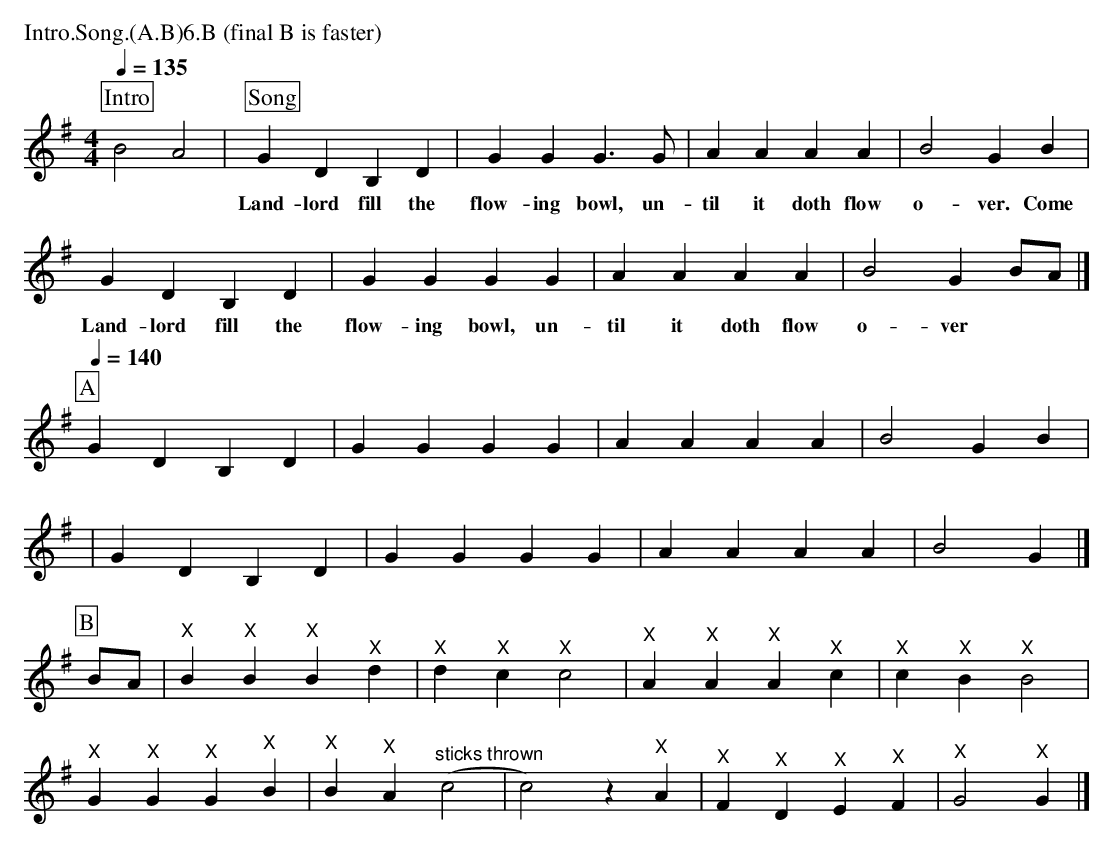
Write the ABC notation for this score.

X:1
T:Flowing Bowl (Landlord) Adderbury
M:4/4
L:1/16
Q:1/4 = 135
P:Intro.Song.(A.B)6.B (final B is faster)
K:G
P:Intro
B8 A8 |\
P: Song
G4 D4 B,4 D4 | G4 G4 G6 G2| A4 A4 A4 A4 | B8 G4 B4 |
w:  Land-lord fill the flow-ing bowl, un-til it doth flow o-ver. Come
G4 D4 B,4 D4 | G4 G4 G4 G4| A4 A4 A4 A4 | B8 G4 B2A2 |]
w:  Land-lord fill the flow-ing bowl, un-til it doth flow o-ver
Q: 1/4 = 140
P:A
 G4 D4 B,4 D4 | G4 G4 G4 G4| A4 A4 A4 A4 | B8 G4 B4 |
| G4 D4 B,4 D4 | G4 G4 G4 G4 | A4 A4 A4 A4 | B8  G4 |]
P:B
B2A2  | B4 B4 B4 d4 | d4 c4 c8 | A4 A4 A4 c4 |c4 B4 B8 |
s: |"^X" "^X" "^X" "^X" "^X" "^X" "^X" "^X" "^X" "^X" "^X" "^X" "^X" "^X"
G4 G4 G4 B4 |B4 A4 (c8|c8) z4 A4 |F4 D4 E4 F4| G8 G4 |]
s: "^X"  "^X" "^X" "^X" "^X" "^X" "sticks thrown" |*"^X"|"^X" "^X" "^X" "^X" "^X" "^X"
W:
W:
W: The timing of the music at the point where the sticks are thrown across the set
W: needs careful attention by the musicians.  There is a sight pause while the sticks are in the air and
W: the music should cue the dancers for the next clash.
W:
W: WkR, FU, DF, BB, DF, PD, DF, PU, DF, DR, DF, WH, DF, DF (fast)
W:
W: Song in G, Dance in G.
W: Landlord fill the flowing bowl, until it doth flow over
W: Come Landlord fill the flowing bowl, until it doth flow over
W:
